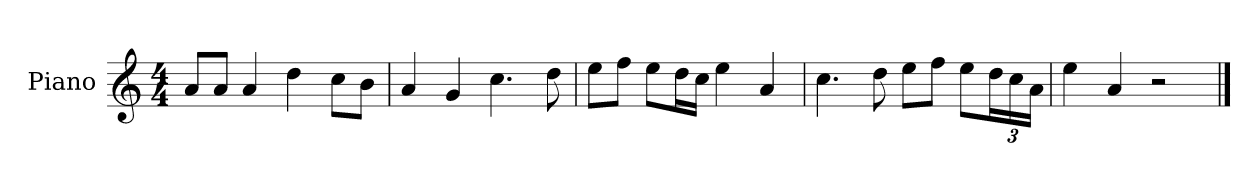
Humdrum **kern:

**kern
*part1
*staff1
*I"Piano
*I'P-no
*clefG2
*k[]
*M4/4
*MM90
=1
8a/L
8a/J
4a/
4dd\
8cc\L
8b\J
=2
4a/
4g/
4.cc\
8dd\
=3
8ee\L
8ff\J
8ee\L
16dd\L
16cc\JJ
4ee\
4a/
=4
4.cc\
8dd\
8ee\L
8ff\J
8ee\L
*Xbrackettup
24dd\L
24cc\
24a\JJ
=5
4ee\
4a/
2r
==
*-
